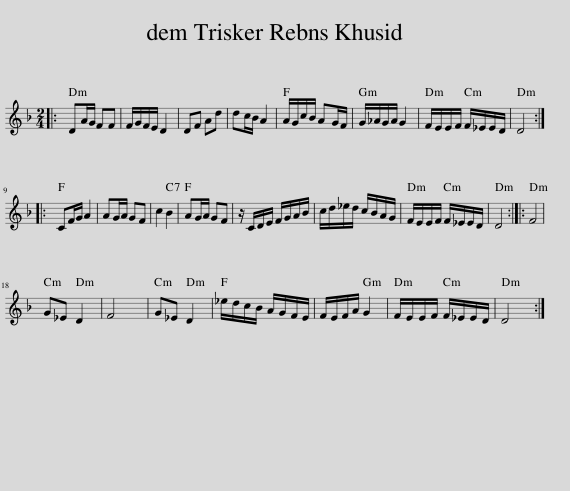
X:1
L:1/8
M:2/4
I:linebreak $
K:Dmin
V:1 treble
V:1
|: DA/G/ FF | F/G/F/E/ D2 | DF Ad | dc/B/ A2 | A/G/c/B/ AG/F/ | %5
 G/_A/G/A/ G2 | F/E/E/F/ F/_E/E/D/ | D4 ::$ CF/G/ A2 | AG/A/ GF | %10
 c2 B2 | AG/A/ GF | z/ C/D/E/ F/G/A/B/ | c/d/_e/d/ c/B/A/G/ | F/E/E/F/ F/_E/E/D/ | %15
 D4 :: F4 |$ G_E D2 | F4 | G_E D2 | %20
 _e/d/c/B/ A/G/F/E/ | F/E/F/A/ G2 | F/E/E/F/ F/_E/E/D/ | D4 :| %24
